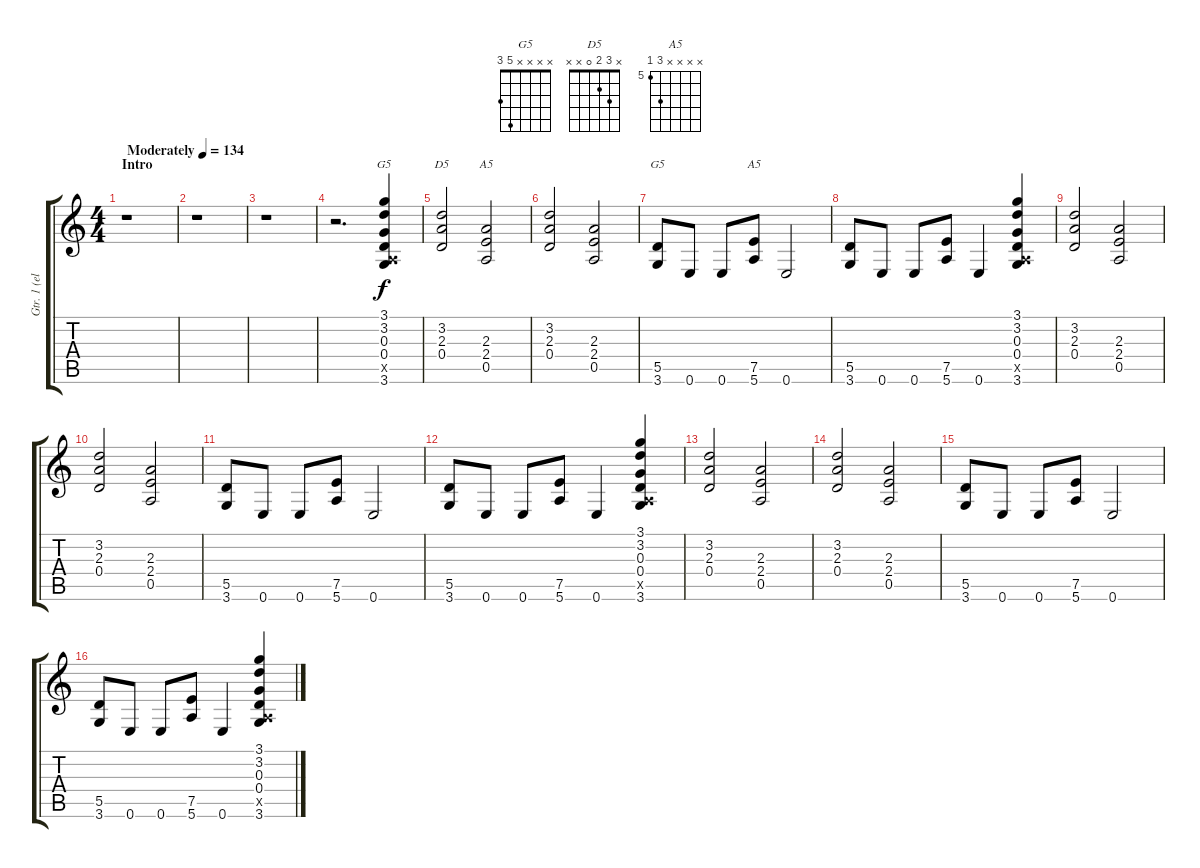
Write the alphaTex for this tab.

\track ("Gtr. 1 (elec. w/dist.)" "Gtr. 1 (el") {instrument overdrivenguitar}
\staff {score tabs}
\tuning (E4 B3 G3 D3 A2 E2) {hide}
\chord ("G5" 3 3 0 0 x 3) {barre 3}
\chord ("D5" x 3 2 0 x x)
\chord ("A5" x x 2 2 0 x) {barre 2}
\chord ("G5" x x x x 5 3)
\chord ("A5" x x x x 7 5) {firstfret 5}
\ts (4 4)
\section ("" "Intro")
\tempo (134 "Moderately")
\clef g2
\ks c
r.1{dy f instrument overdrivenguitar} |
r.1 |
r.1 |
r.2{d} (3.1 3.2 0.3 0.4 0.5{x} 3.6).4{ch "G5"} |
(3.2 2.3 0.4).2{ch "D5"} (2.3 2.4 0.5).2{ch "A5"} |
(3.2 2.3 0.4).2 (2.3 2.4 0.5).2 |
(5.5 3.6).8{ch "G5"} 0.6.8 0.6.8 (7.5 5.6).8{ch "A5"} 0.6.2 |
(5.5 3.6).8 0.6.8 0.6.8 (7.5 5.6).8 0.6.4 (3.1 3.2 0.3 0.4 0.5{x} 3.6).4 |
(3.2 2.3 0.4).2 (2.3 2.4 0.5).2 |
(3.2 2.3 0.4).2 (2.3 2.4 0.5).2 |
(5.5 3.6).8 0.6.8 0.6.8 (7.5 5.6).8 0.6.2 |
(5.5 3.6).8 0.6.8 0.6.8 (7.5 5.6).8 0.6.4 (3.1 3.2 0.3 0.4 0.5{x} 3.6).4 |
(3.2 2.3 0.4).2 (2.3 2.4 0.5).2 |
(3.2 2.3 0.4).2 (2.3 2.4 0.5).2 |
(5.5 3.6).8 0.6.8 0.6.8 (7.5 5.6).8 0.6.2 |
(5.5 3.6).8 0.6.8 0.6.8 (7.5 5.6).8 0.6.4 (3.1 3.2 0.3 0.4 0.5{x} 3.6).4
